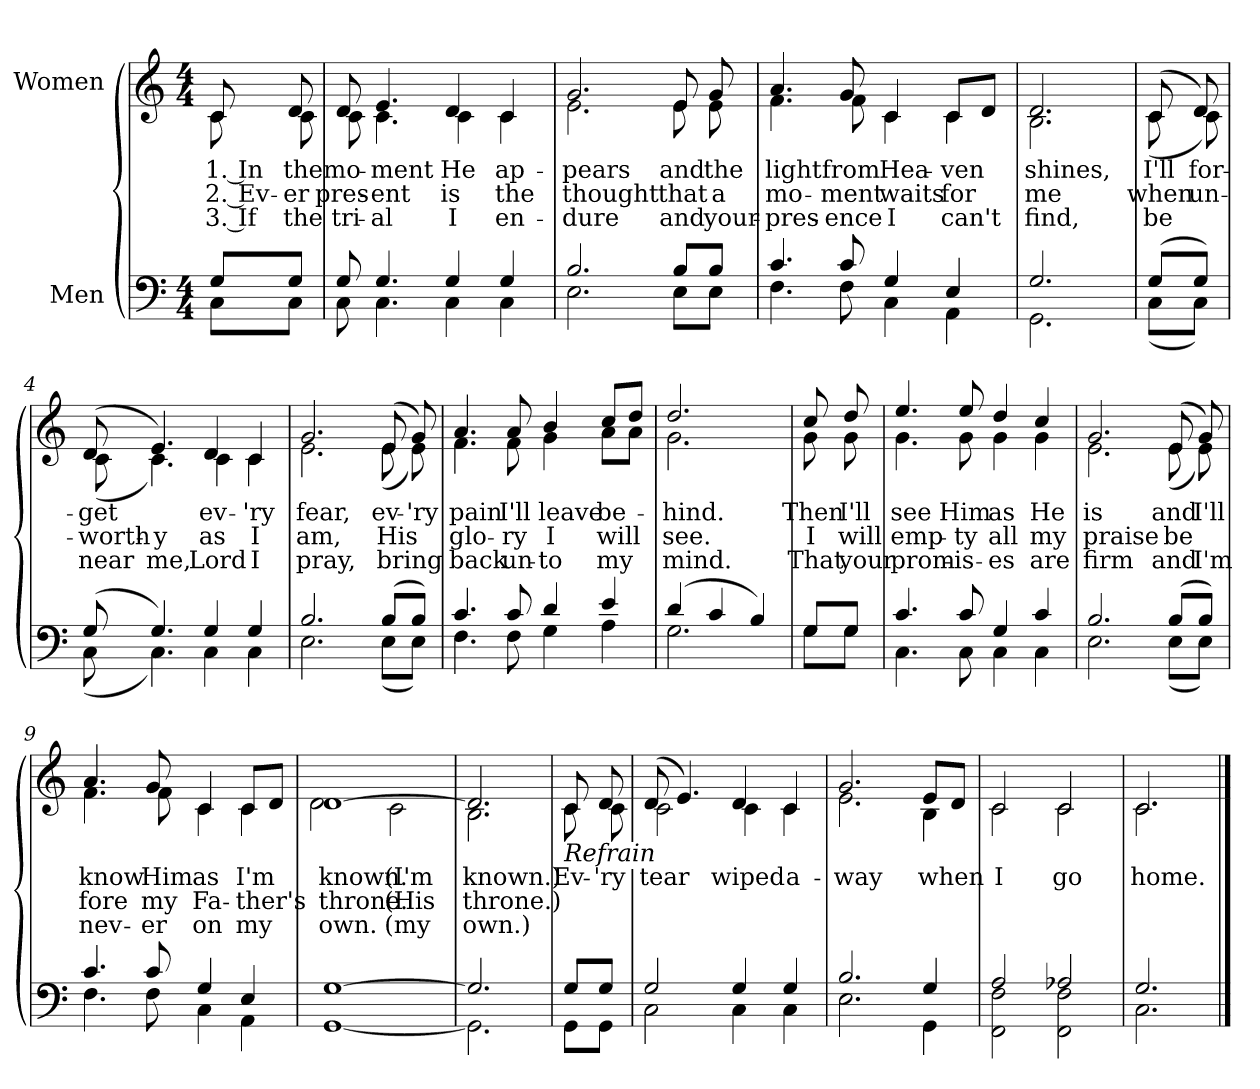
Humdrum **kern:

**kern	**kern	**text	**text	**text
*part2	*part1	*part1	*part1	*part1
*staff2	*staff1	*staff1	*staff1	*staff1
*I"Men	*I"Women	*	*	*
*clefF4	*clefG2	*	*	*
*k[]	*k[]	*	*	*
*M4/4	*M4/4	*	*	*
*MM80	*MM80	*	*	*
=	=	=	=	=
*^	*	*	*	*
!	!	!	!LO:LY:b	!LO:LY:b	!LO:LY:b
*	*	*^	*	*	*
8G/L	8C\L	8c/	8c\	1. In	2. Ev-	3. If
!	!	!	!	!LO:LY:b	!LO:LY:b	!LO:LY:b
8G/J	8C\J	8d/	8c\	the	-er	the
=1	=1	=1	=1	=1	=1	=1
!	!	!	!	!LO:LY:b	!LO:LY:b	!LO:LY:b
8G/	8C\	8d/	8c\	mo-	pres-	tri-
!	!	!	!	!LO:LY:b	!LO:LY:b	!LO:LY:b
4.G/	4.C\	4.e/	4.c\	-ment	-ent	-al
!	!	!	!	!LO:LY:b	!LO:LY:b	!LO:LY:b
4G/	4C\	4d/	4c\	He	is	I
!	!	!	!	!LO:LY:b	!LO:LY:b	!LO:LY:b
4G/	4C\	4c/	4c\	ap-	the	en-
=2	=2	=2	=2	=2	=2	=2
!	!	!	!	!LO:LY:b	!LO:LY:b	!LO:LY:b
2.B/	2.E\	2.g/	2.e\	-pears	thought	-dure
!	!	!	!	!LO:LY:b	!LO:LY:b	!LO:LY:b
8B/L	8E\L	8e/	8e\	and	that	and
!	!	!	!	!LO:LY:b	!LO:LY:b	!LO:LY:b
8B/J	8E\J	8g/	8e\	the	a	your-
=3	=3	=3	=3	=3	=3	=3
!	!	!	!	!LO:LY:b	!LO:LY:b	!LO:LY:b
4.c/	4.F\	4.a/	4.f\	light	mo-	-pres-
!	!	!	!	!LO:LY:b	!LO:LY:b	!LO:LY:b
8c/	8F\	8g/	8f\	from	-ment	-ence
!	!	!	!	!LO:LY:b	!LO:LY:b	!LO:LY:b
4G/	4C\	4c/	4c\	Hea-	waits	I
!	!	!	!	!LO:LY:b	!LO:LY:b	!LO:LY:b
4E/	4AA\	8c/L	4c\	-ven	for	can't
.	.	8d/J	.	.	.	.
=3X1	=3X1	=3X1	=3X1	=3X1	=3X1	=3X1
!	!	!	!	!LO:LY:b	!LO:LY:b	!LO:LY:b
2.G/	2.GG\	2.d/	2.B\	shines,	me	find,
!!LO:LB:g=z	!!
=3X2	=3X2	=3X2	=3X2	=3X2	=3X2	=3X2
!	!	!	!	!LO:LY:b	!LO:LY:b	!LO:LY:b
(8G/L	(8C\L	(8c/	(8c\	I'll	when	be
!	!	!	!	!LO:LY:b	!LO:LY:b	!
8G/J)	8C\J)	8d/)	8c\)	for-	un-	.
=4	=4	=4	=4	=4	=4	=4
!	!	!	!	!LO:LY:b	!LO:LY:b	!LO:LY:b
(8G/	(8C\	(8d/	(8c\	-get	-worth-	near
!	!	!	!	!	!LO:LY:b	!LO:LY:b
4.G/)	4.C\)	4.e/)	4.c\)	.	-y	me,
!	!	!	!	!LO:LY:b	!LO:LY:b	!LO:LY:b
4G/	4C\	4d/	4c\	ev-	as	Lord
!	!	!	!	!LO:LY:b	!LO:LY:b	!LO:LY:b
4G/	4C\	4c/	4c\	-'ry	I	I
=5	=5	=5	=5	=5	=5	=5
!	!	!	!	!LO:LY:b	!LO:LY:b	!LO:LY:b
2.B/	2.E\	2.g/	2.e\	fear,	am,	pray,
!	!	!	!	!LO:LY:b	!LO:LY:b	!LO:LY:b
(8B/L	(8E\L	(8e/	(8e\	ev-	His	bring
!	!	!	!	!LO:LY:b	!	!
8B/J)	8E\J)	8g/)	8e\)	-'ry	.	.
=6	=6	=6	=6	=6	=6	=6
!	!	!	!	!LO:LY:b	!LO:LY:b	!LO:LY:b
4.c/	4.F\	4.a/	4.f\	pain	glo-	back
!	!	!	!	!LO:LY:b	!LO:LY:b	!LO:LY:b
8c/	8F\	8a/	8f\	I'll	-ry	un-
!	!	!	!	!LO:LY:b	!LO:LY:b	!LO:LY:b
4d/	4G\	4b/	4g\	leave	I	-to
!	!	!	!	!LO:LY:b	!LO:LY:b	!LO:LY:b
4e/	4A\	8cc/L	8a\L	be-	will	my
.	.	8dd/J	8a\J	.	.	.
=6X3	=6X3	=6X3	=6X3	=6X3	=6X3	=6X3
!	!	!	!	!LO:LY:b	!LO:LY:b	!LO:LY:b
(4d/	2.G\	2.dd/	2.g\	hind.	see.	mind.
4c/	.	.	.	.	.	.
4B/)	.	.	.	.	.	.
!!LO:LB:g=z	!!
=6X4	=6X4	=6X4	=6X4	=6X4	=6X4	=6X4
!	!	!	!	!LO:LY:b	!LO:LY:b	!LO:LY:b
8G/L	8G\L	8cc/	8g\	Then	I	That
!	!	!	!	!LO:LY:b	!LO:LY:b	!LO:LY:b
8G/J	8G\J	8dd/	8g\	I'll	will	your
=7	=7	=7	=7	=7	=7	=7
!	!	!	!	!LO:LY:b	!LO:LY:b	!LO:LY:b
4.c/	4.C\	4.ee/	4.g\	see	emp-	prom-
!	!	!	!	!LO:LY:b	!LO:LY:b	!LO:LY:b
8c/	8C\	8ee/	8g\	Him	-ty	-is-
!	!	!	!	!LO:LY:b	!LO:LY:b	!LO:LY:b
4G/	4C\	4dd/	4g\	as	all	-es
!	!	!	!	!LO:LY:b	!LO:LY:b	!LO:LY:b
4c/	4C\	4cc/	4g\	He	my	are
=8	=8	=8	=8	=8	=8	=8
!	!	!	!	!LO:LY:b	!LO:LY:b	!LO:LY:b
2.B/	2.E\	2.g/	2.e\	is	praise	firm
!	!	!	!	!LO:LY:b	!LO:LY:b	!LO:LY:b
(8B/L	(8E\L	(8e/	(8e\	and	be	and
!	!	!	!	!LO:LY:b	!LO:LY:b	!LO:LY:b
8B/J)	8E\J)	8g/)	8e\)	I'll	-	I'm
=9	=9	=9	=9	=9	=9	=9
!	!	!	!	!LO:LY:b	!LO:LY:b	!LO:LY:b
4.c/	4.F\	4.a/	4.f\	know	fore	nev-
!	!	!	!	!LO:LY:b	!LO:LY:b	!LO:LY:b
8c/	8F\	8g/	8f\	Him	my	-er
!	!	!	!	!LO:LY:b	!LO:LY:b	!LO:LY:b
4G/	4C\	4c/	4c\	as	Fa-	on
!	!	!	!	!LO:LY:b	!LO:LY:b	!LO:LY:b
4E/	4AA\	8c/L	4c\	I'm	-ther's	my
.	.	8d/J	.	.	.	.
=10	=10	=10	=10	=10	=10	=10
!	!	!	!	!LO:LY:b	!LO:LY:b	!LO:LY:b
[1G	[1GG	[1d	2d\	known.	throne.	own.
!	!	!	!	!LO:LY:b	!LO:LY:b	!LO:LY:b
.	.	.	2c\	(I'm	(His	(my
=10X5	=10X5	=10X5	=10X5	=10X5	=10X5	=10X5
!	!	!	!	!LO:LY:b	!LO:LY:b	!LO:LY:b
2.G/]	2.GG\]	2.d/]	2.B\	known.)	throne.)	own.)
!!LO:LB:g=z	!!
=10X6	=10X6	=10X6	=10X6	=10X6	=10X6	=10X6
!	!	!LO:TX:b:i:t=Refrain	!	!	!	!
!	!	!	!	!LO:LY:b	!	!
8G/L	8GG\L	8c/	8c\	Ev-	.	.
!	!	!	!	!LO:LY:b	!	!
8G/J	8GG\J	8d/	8c\	-'ry	.	.
=11	=11	=11	=11	=11	=11	=11
!	!	!	!	!LO:LY:b	!	!
2G/	2C\	(8d/	2c\	tear	.	.
.	.	4.e/)	.	.	.	.
!	!	!	!	!LO:LY:b	!	!
4G/	4C\	4d/	4c\	wiped	.	.
!	!	!	!	!LO:LY:b	!	!
4G/	4C\	4c/	4c\	a-	.	.
=12	=12	=12	=12	=12	=12	=12
!	!	!	!	!LO:LY:b	!	!
2.B/	2.E\	2.g/	2.e\	-way	.	.
!	!	!	!	!LO:LY:b	!	!
4G/	4GG\	8e/L	4B\	when	.	.
.	.	8d/J	.	.	.	.
=13	=13	=13	=13	=13	=13	=13
!	!	!	!	!LO:LY:b	!	!
2A/	2FF\ 2F\	2c/	2c\	I	.	.
!	!	!	!	!LO:LY:b	!	!
2A-X/	2FF\ 2F\	2c/	2c\	go	.	.
=13X7	=13X7	=13X7	=13X7	=13X7	=13X7	=13X7
!	!	!	!	!LO:LY:b	!	!
2.G/	2.C\	2.c/	2.c\	home.	.	.
*v	*v	*	*	*	*	*
*	*v	*v	*	*	*
==	==	==	==	==
*-	*-	*-	*-	*-
